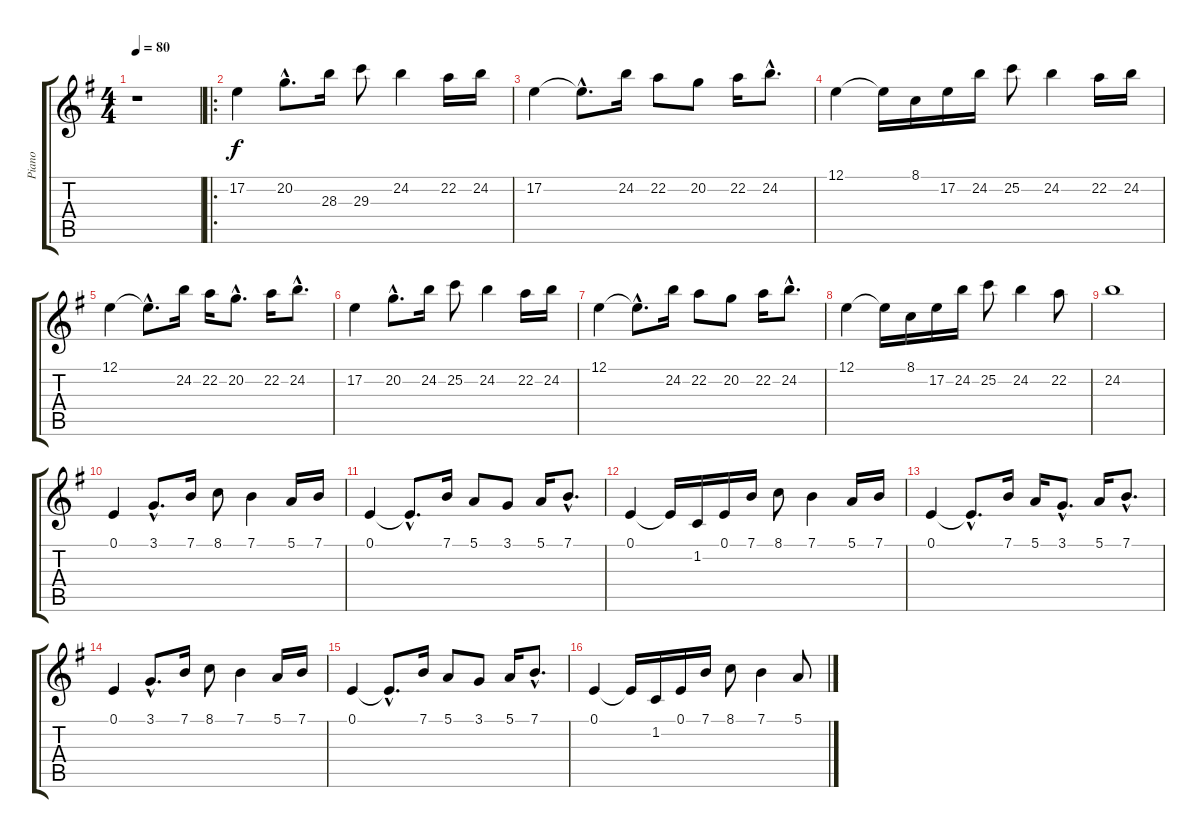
\track ("Piano" "Piano") {instrument acousticgrandpiano}
\staff {score tabs}
\tuning (E4 B3 G3 D3 A2 E2) {hide}
\ts (4 4)
\tempo 80
\clef g2
\ks g
r.1{dy f} |
\ro
17.2.4 20.2{hac}.8{d} 28.3.16 29.3.8 24.2.4 22.2.16 24.2.16 |
17.2.4 17.2{hac t}.8{d} 24.2.16 22.2.8 20.2.8 22.2.16 24.2{hac}.8{d} |
12.1.4 12.1{t}.16 8.1.16 17.2.16 24.2.16 25.2.8 24.2.4 22.2.16 24.2.16 |
12.1.4 12.1{hac t}.8{d} 24.2.16 22.2.16 20.2{hac}.8{d} 22.2.16 24.2{hac}.8{d} |
17.2.4 20.2{hac}.8{d} 24.2.16 25.2.8 24.2.4 22.2.16 24.2.16 |
12.1.4 12.1{hac t}.8{d} 24.2.16 22.2.8 20.2.8 22.2.16 24.2{hac}.8{d} |
12.1.4 12.1{t}.16 8.1.16 17.2.16 24.2.16 25.2.8 24.2.4 22.2.8 |
24.2.1 |
0.1.4 3.1{hac}.8{d} 7.1.16 8.1.8 7.1.4 5.1.16 7.1.16 |
0.1.4 0.1{hac t}.8{d} 7.1.16 5.1.8 3.1.8 5.1.16 7.1{hac}.8{d} |
0.1.4 0.1{t}.16 1.2.16 0.1.16 7.1.16 8.1.8 7.1.4 5.1.16 7.1.16 |
0.1.4 0.1{hac t}.8{d} 7.1.16 5.1.16 3.1{hac}.8{d} 5.1.16 7.1{hac}.8{d} |
0.1.4 3.1{hac}.8{d} 7.1.16 8.1.8 7.1.4 5.1.16 7.1.16 |
0.1.4 0.1{hac t}.8{d} 7.1.16 5.1.8 3.1.8 5.1.16 7.1{hac}.8{d} |
0.1.4 0.1{t}.16 1.2.16 0.1.16 7.1.16 8.1.8 7.1.4 5.1.8
